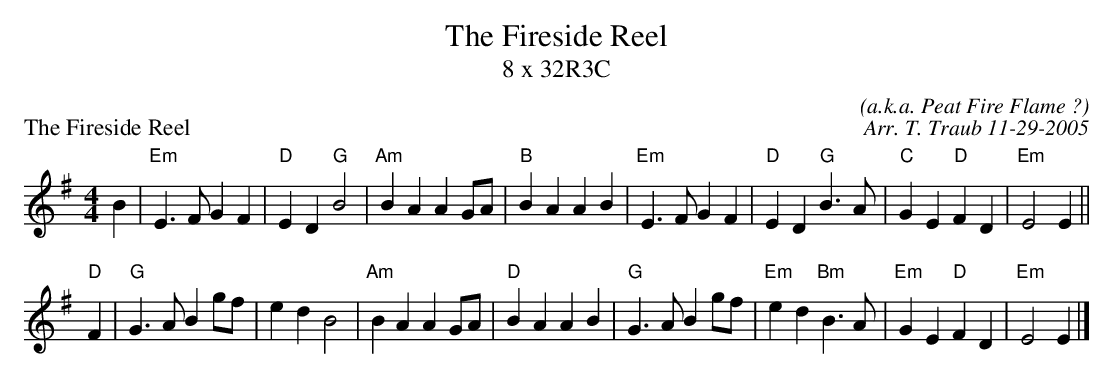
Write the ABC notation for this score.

X:1
T: The Fireside Reel
T: 8 x 32R3C
P: The Fireside Reel
C: (a.k.a. Peat Fire Flame ?)
C: Arr. T. Traub 11-29-2005
M: 4/4
L: 1/4
K: Em
B|"Em"E>F GF|"D"ED "G"B2|"Am"B A A G/A/|"B"BAAB|"Em"E>F GF|"D"ED "G"B>A|"C"GE "D"FD|"Em"E2 E||
"D"F|"G"G>A B g/f/|ed B2|"Am"BA A G/A/|"D"BAAB|"G"G>A B g/f/|"Em"ed "Bm"B>A|"Em"GE"D"FD|"Em"E2 E |]
